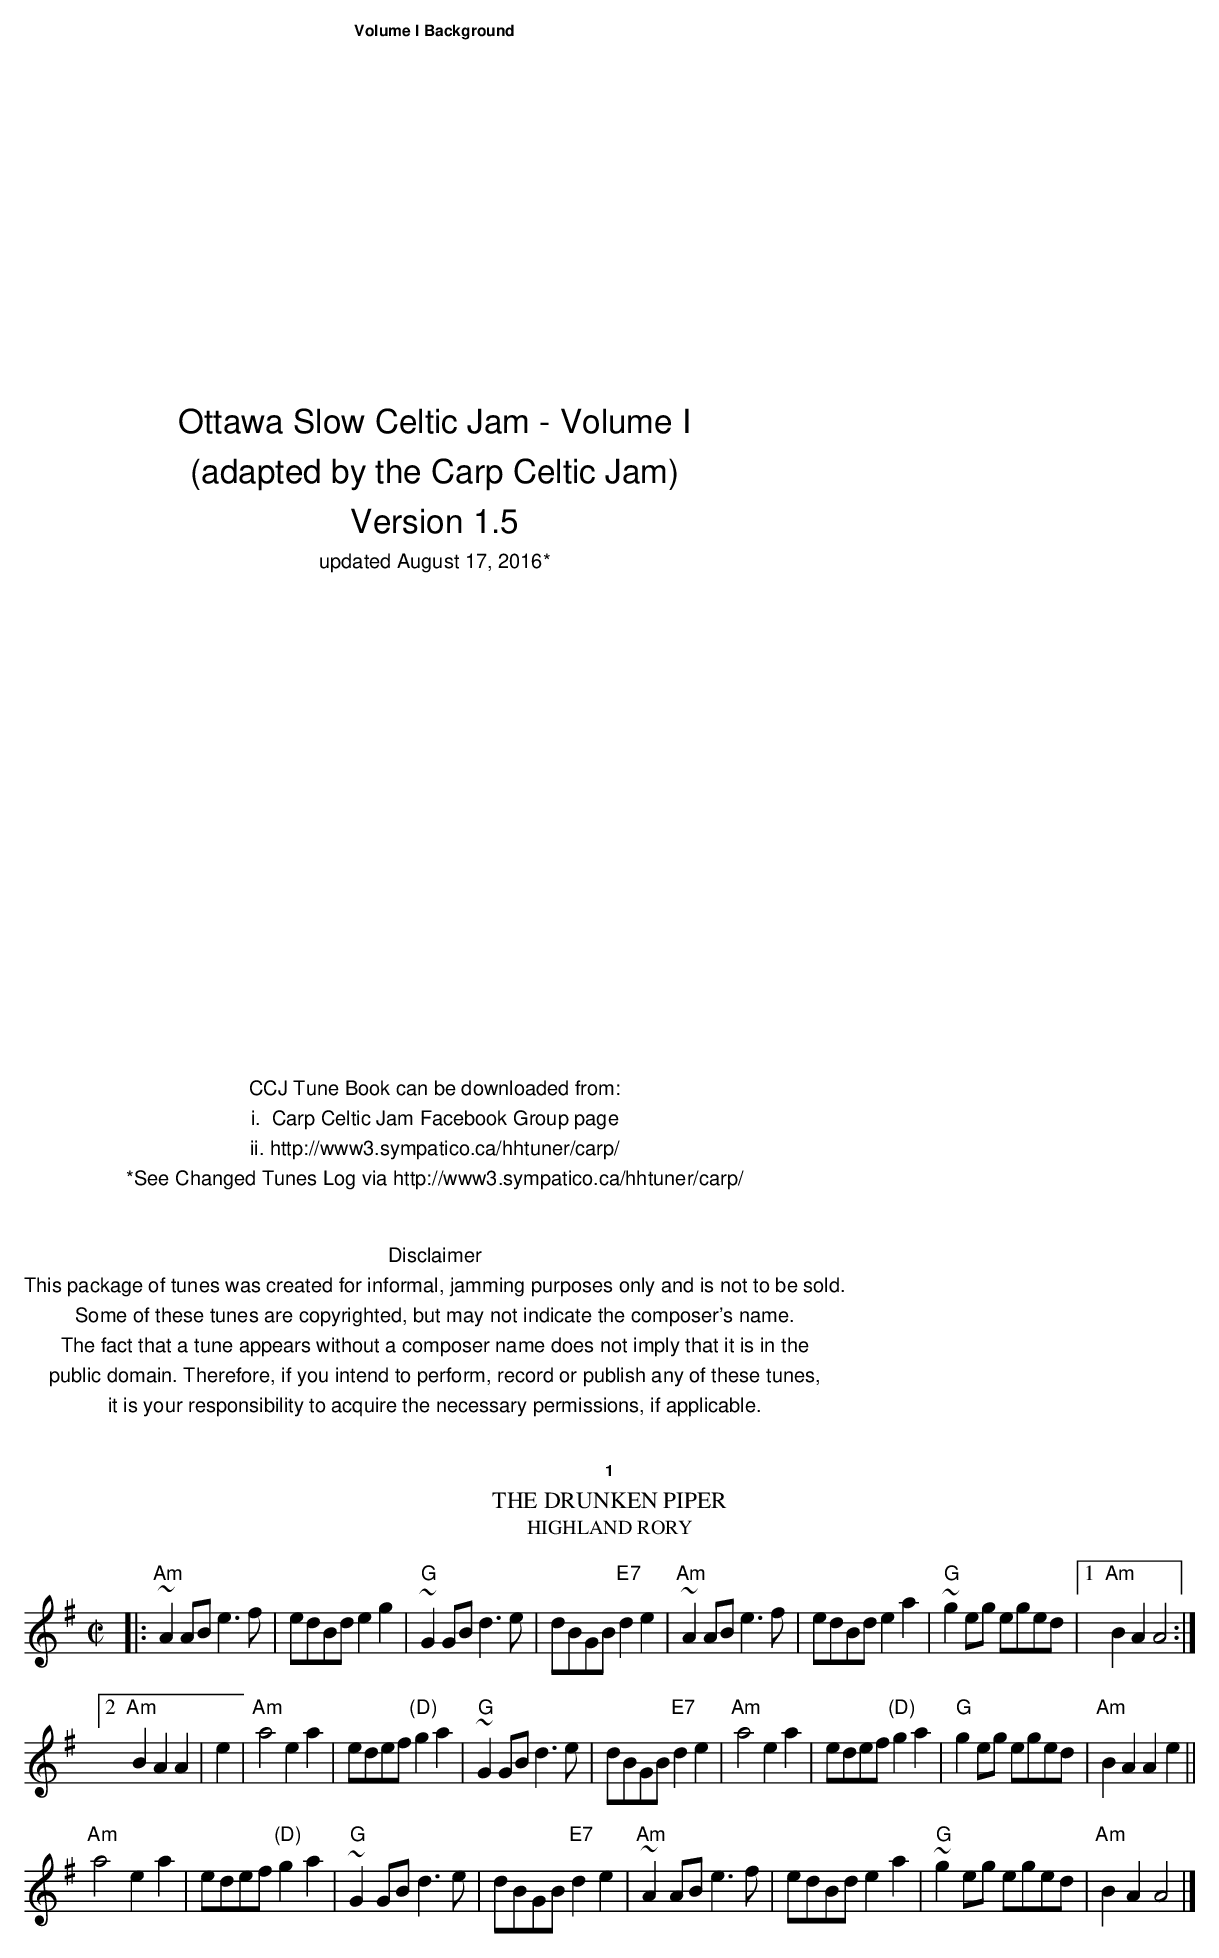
X:1
T:The Drunken Piper
T:Highland Rory
M:C|
L:1/8
K:Ador
|: "Am"~A2AB e3f | edBd e2g2 | "G"~G2GB d3e | dBGB "E7"d2e2 |\
   "Am"~A2AB e3f | edBd e2a2 | "G"~g2eg eged |[1 "Am"B2A2 A4 :|
[2 "Am" B2A2 A2| e2|\
  "Am"a4 e2a2 | edef "(D)"g2a2 | "G"~G2GB d3e | dBGB "E7"d2e2 |\
  "Am"a4 e2a2 | edef "(D)"g2a2 | "G"g2eg eged | "Am"B2A2 A2e2 ||
   "Am"a4 e2a2 | edef "(D)"g2a2 | "G"~G2GB d3e | dBGB "E7"d2e2 |\
   "Am"~A2AB e3f | edBd e2a2 | "G"~g2eg eged | "Am"B2A2 A4 |]
